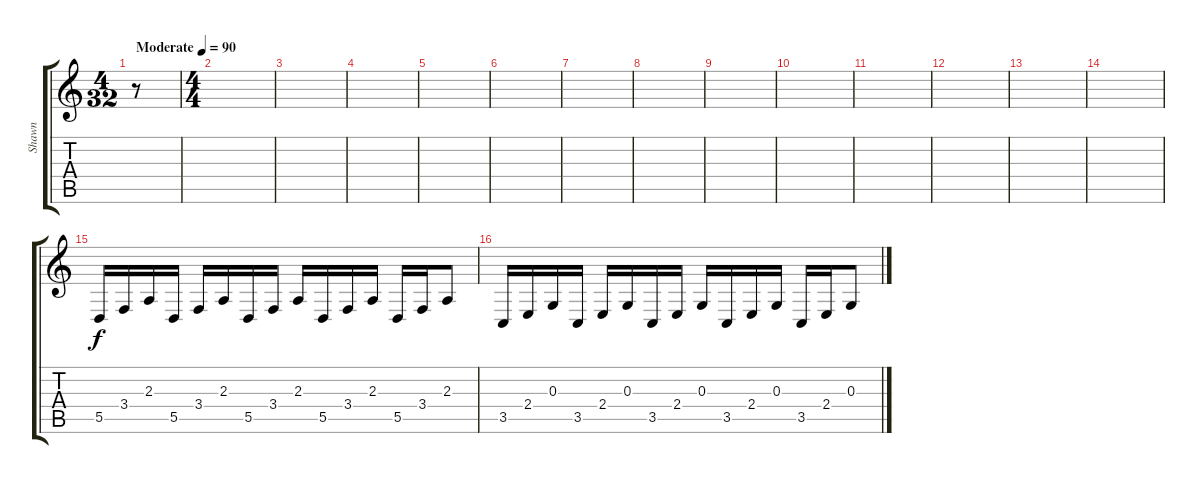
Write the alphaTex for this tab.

\track ("Shawn" "Shawn") {instrument electricgrandpiano}
\staff {score tabs}
\tuning (E4 B3 G3 D3 A2 D2) {hide}
\ts (4 32)
\tempo (90 "Moderate")
\clef g2
\ks c
r.8{dy f instrument electricgrandpiano} |
\ts (4 4)
|
|
|
|
|
|
|
|
|
|
|
|
|
5.5.16 3.4.16 2.3.16 5.5.16 3.4.16 2.3.16 5.5.16 3.4.16 2.3.16 5.5.16 3.4.16 2.3.16 5.5.16 3.4.16 2.3.8 |
3.5.16 2.4.16 0.3.16 3.5.16 2.4.16 0.3.16 3.5.16 2.4.16 0.3.16 3.5.16 2.4.16 0.3.16 3.5.16 2.4.16 0.3.8
